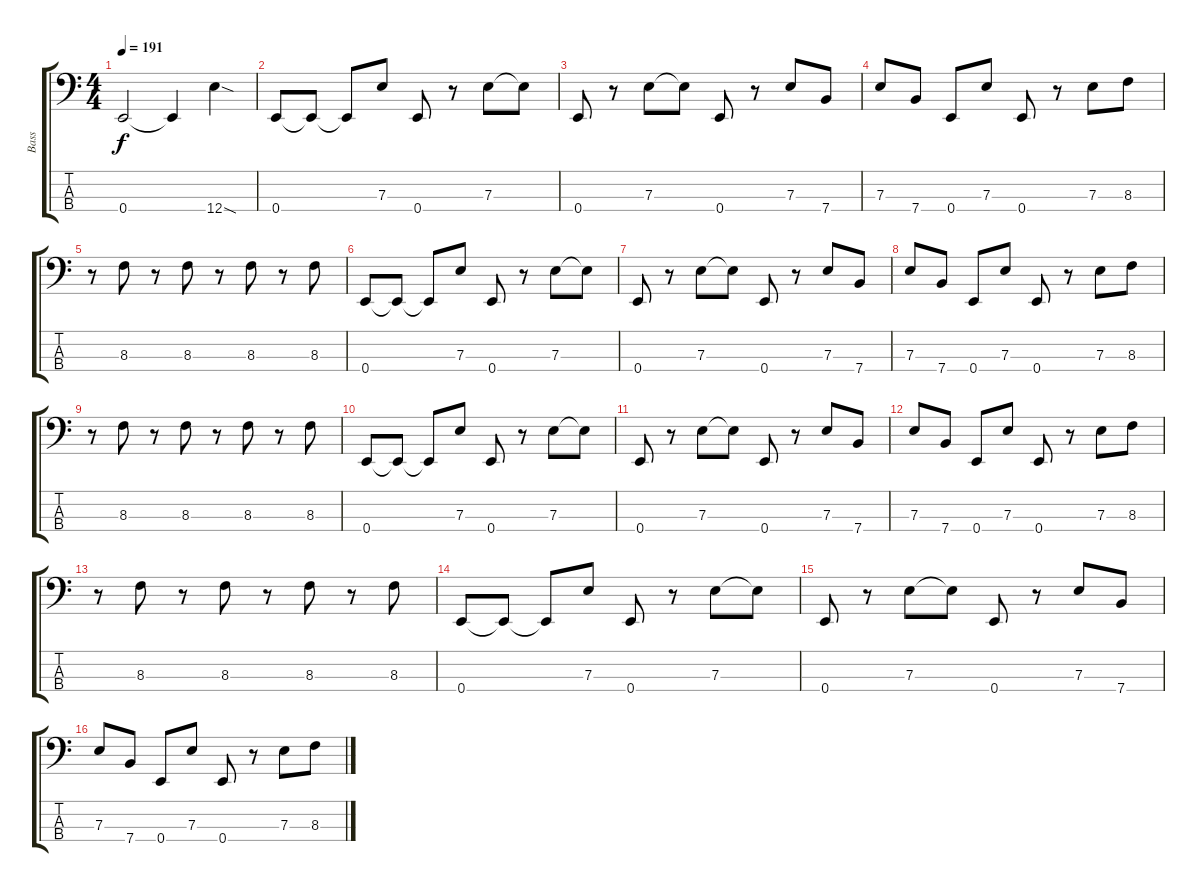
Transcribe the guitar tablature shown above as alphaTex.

\track ("Bass" "Bass") {instrument electricbassfinger}
\staff {score tabs}
\tuning (G2 D2 A1 E1) {hide}
\ts (4 4)
\tempo 191
\clef f4
\ks c
0.4{t}.2{dy f} 0.4{t}.4 12.4{sod}.4 |
0.4.8 0.4{t}.8 0.4{t}.8 7.3.8 0.4.8 r.8 7.3.8 7.3{t}.8 |
0.4.8 r.8 7.3.8 7.3{t}.8 0.4.8 r.8 7.3.8 7.4.8 |
7.3.8 7.4.8 0.4.8 7.3.8 0.4.8 r.8 7.3.8 8.3.8 |
r.8 8.3.8 r.8 8.3.8 r.8 8.3.8 r.8 8.3.8 |
0.4.8 0.4{t}.8 0.4{t}.8 7.3.8 0.4.8 r.8 7.3.8 7.3{t}.8 |
0.4.8 r.8 7.3.8 7.3{t}.8 0.4.8 r.8 7.3.8 7.4.8 |
7.3.8 7.4.8 0.4.8 7.3.8 0.4.8 r.8 7.3.8 8.3.8 |
r.8 8.3.8 r.8 8.3.8 r.8 8.3.8 r.8 8.3.8 |
0.4.8 0.4{t}.8 0.4{t}.8 7.3.8 0.4.8 r.8 7.3.8 7.3{t}.8 |
0.4.8 r.8 7.3.8 7.3{t}.8 0.4.8 r.8 7.3.8 7.4.8 |
7.3.8 7.4.8 0.4.8 7.3.8 0.4.8 r.8 7.3.8 8.3.8 |
r.8 8.3.8 r.8 8.3.8 r.8 8.3.8 r.8 8.3.8 |
0.4.8 0.4{t}.8 0.4{t}.8 7.3.8 0.4.8 r.8 7.3.8 7.3{t}.8 |
0.4.8 r.8 7.3.8 7.3{t}.8 0.4.8 r.8 7.3.8 7.4.8 |
7.3.8 7.4.8 0.4.8 7.3.8 0.4.8 r.8 7.3.8 8.3.8
